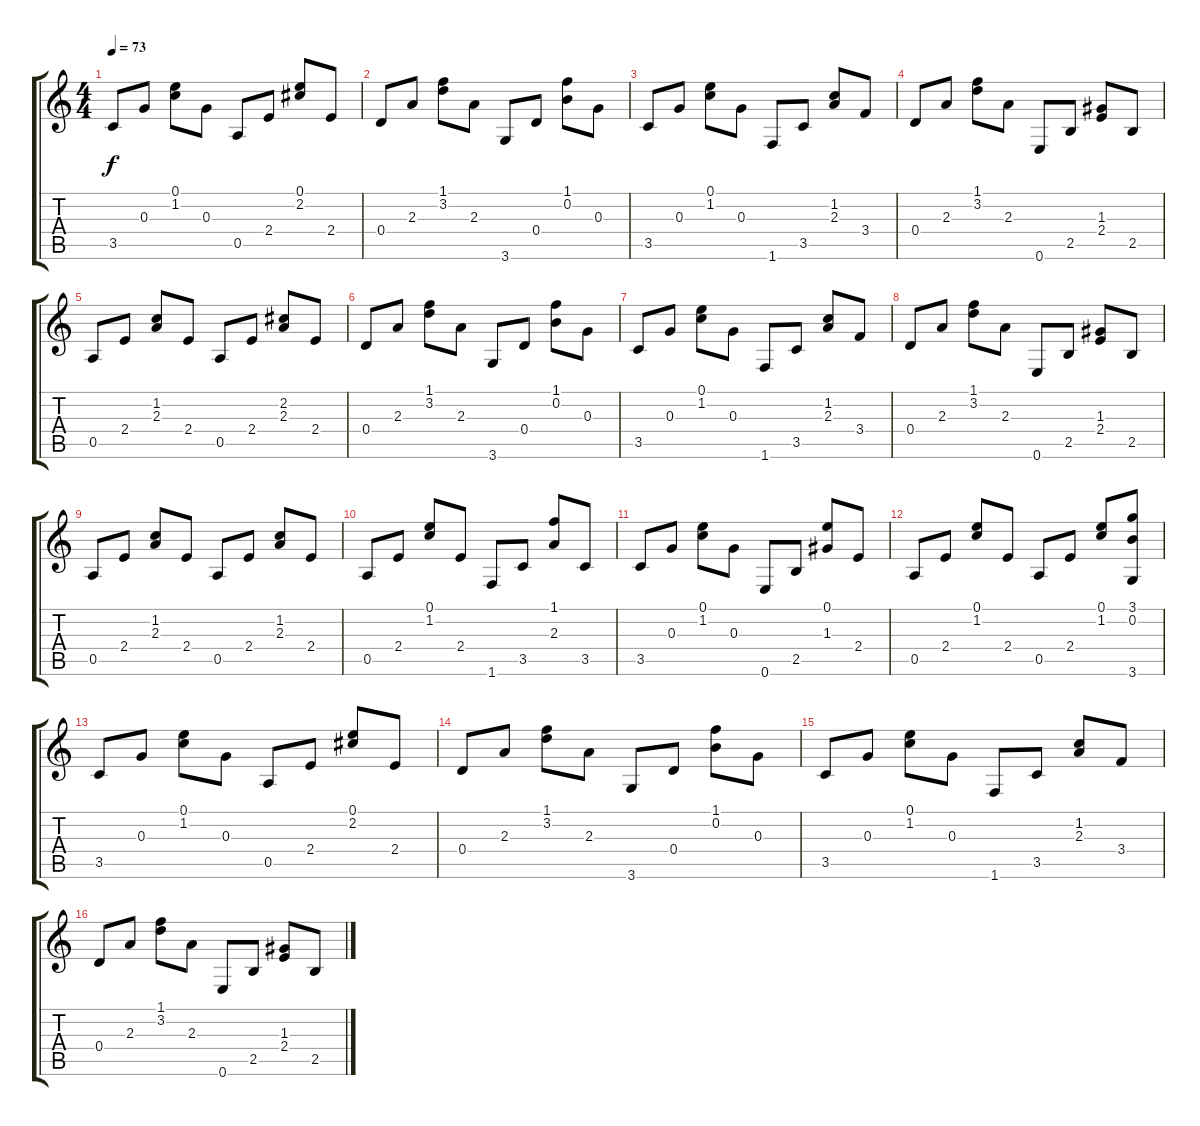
\track "" {instrument acousticguitarsteel}
\staff {score tabs}
\tuning (E4 B3 G3 D3 A2 E2) {hide}
\ts (4 4)
\tempo 73
\clef g2
\ks c
3.5.8{dy f} 0.3.8 (0.1 1.2).8 0.3.8 0.5.8 2.4.8 (0.1 2.2).8 2.4.8 |
0.4.8 2.3.8 (1.1 3.2).8 2.3.8 3.6.8 0.4.8 (1.1 0.2).8 0.3.8 |
3.5.8 0.3.8 (0.1 1.2).8 0.3.8 1.6.8 3.5.8 (1.2 2.3).8 3.4.8 |
0.4.8 2.3.8 (1.1 3.2).8 2.3.8 0.6.8 2.5.8 (1.3 2.4).8 2.5.8 |
0.5.8 2.4.8 (1.2 2.3).8 2.4.8 0.5.8 2.4.8 (2.2 2.3).8 2.4.8 |
0.4.8 2.3.8 (1.1 3.2).8 2.3.8 3.6.8 0.4.8 (1.1 0.2).8 0.3.8 |
3.5.8 0.3.8 (0.1 1.2).8 0.3.8 1.6.8 3.5.8 (1.2 2.3).8 3.4.8 |
0.4.8 2.3.8 (1.1 3.2).8 2.3.8 0.6.8 2.5.8 (1.3 2.4).8 2.5.8 |
0.5.8 2.4.8 (1.2 2.3).8 2.4.8 0.5.8 2.4.8 (1.2 2.3).8 2.4.8 |
0.5.8 2.4.8 (0.1 1.2).8 2.4.8 1.6.8 3.5.8 (1.1 2.3).8 3.5.8 |
3.5.8 0.3.8 (0.1 1.2).8 0.3.8 0.6.8 2.5.8 (0.1 1.3).8 2.4.8 |
0.5.8 2.4.8 (0.1 1.2).8 2.4.8 0.5.8 2.4.8 (0.1 1.2).8 (3.1 0.2 3.6).8 |
3.5.8 0.3.8 (0.1 1.2).8 0.3.8 0.5.8 2.4.8 (0.1 2.2).8 2.4.8 |
0.4.8 2.3.8 (1.1 3.2).8 2.3.8 3.6.8 0.4.8 (1.1 0.2).8 0.3.8 |
3.5.8 0.3.8 (0.1 1.2).8 0.3.8 1.6.8 3.5.8 (1.2 2.3).8 3.4.8 |
0.4.8 2.3.8 (1.1 3.2).8 2.3.8 0.6.8 2.5.8 (1.3 2.4).8 2.5.8
